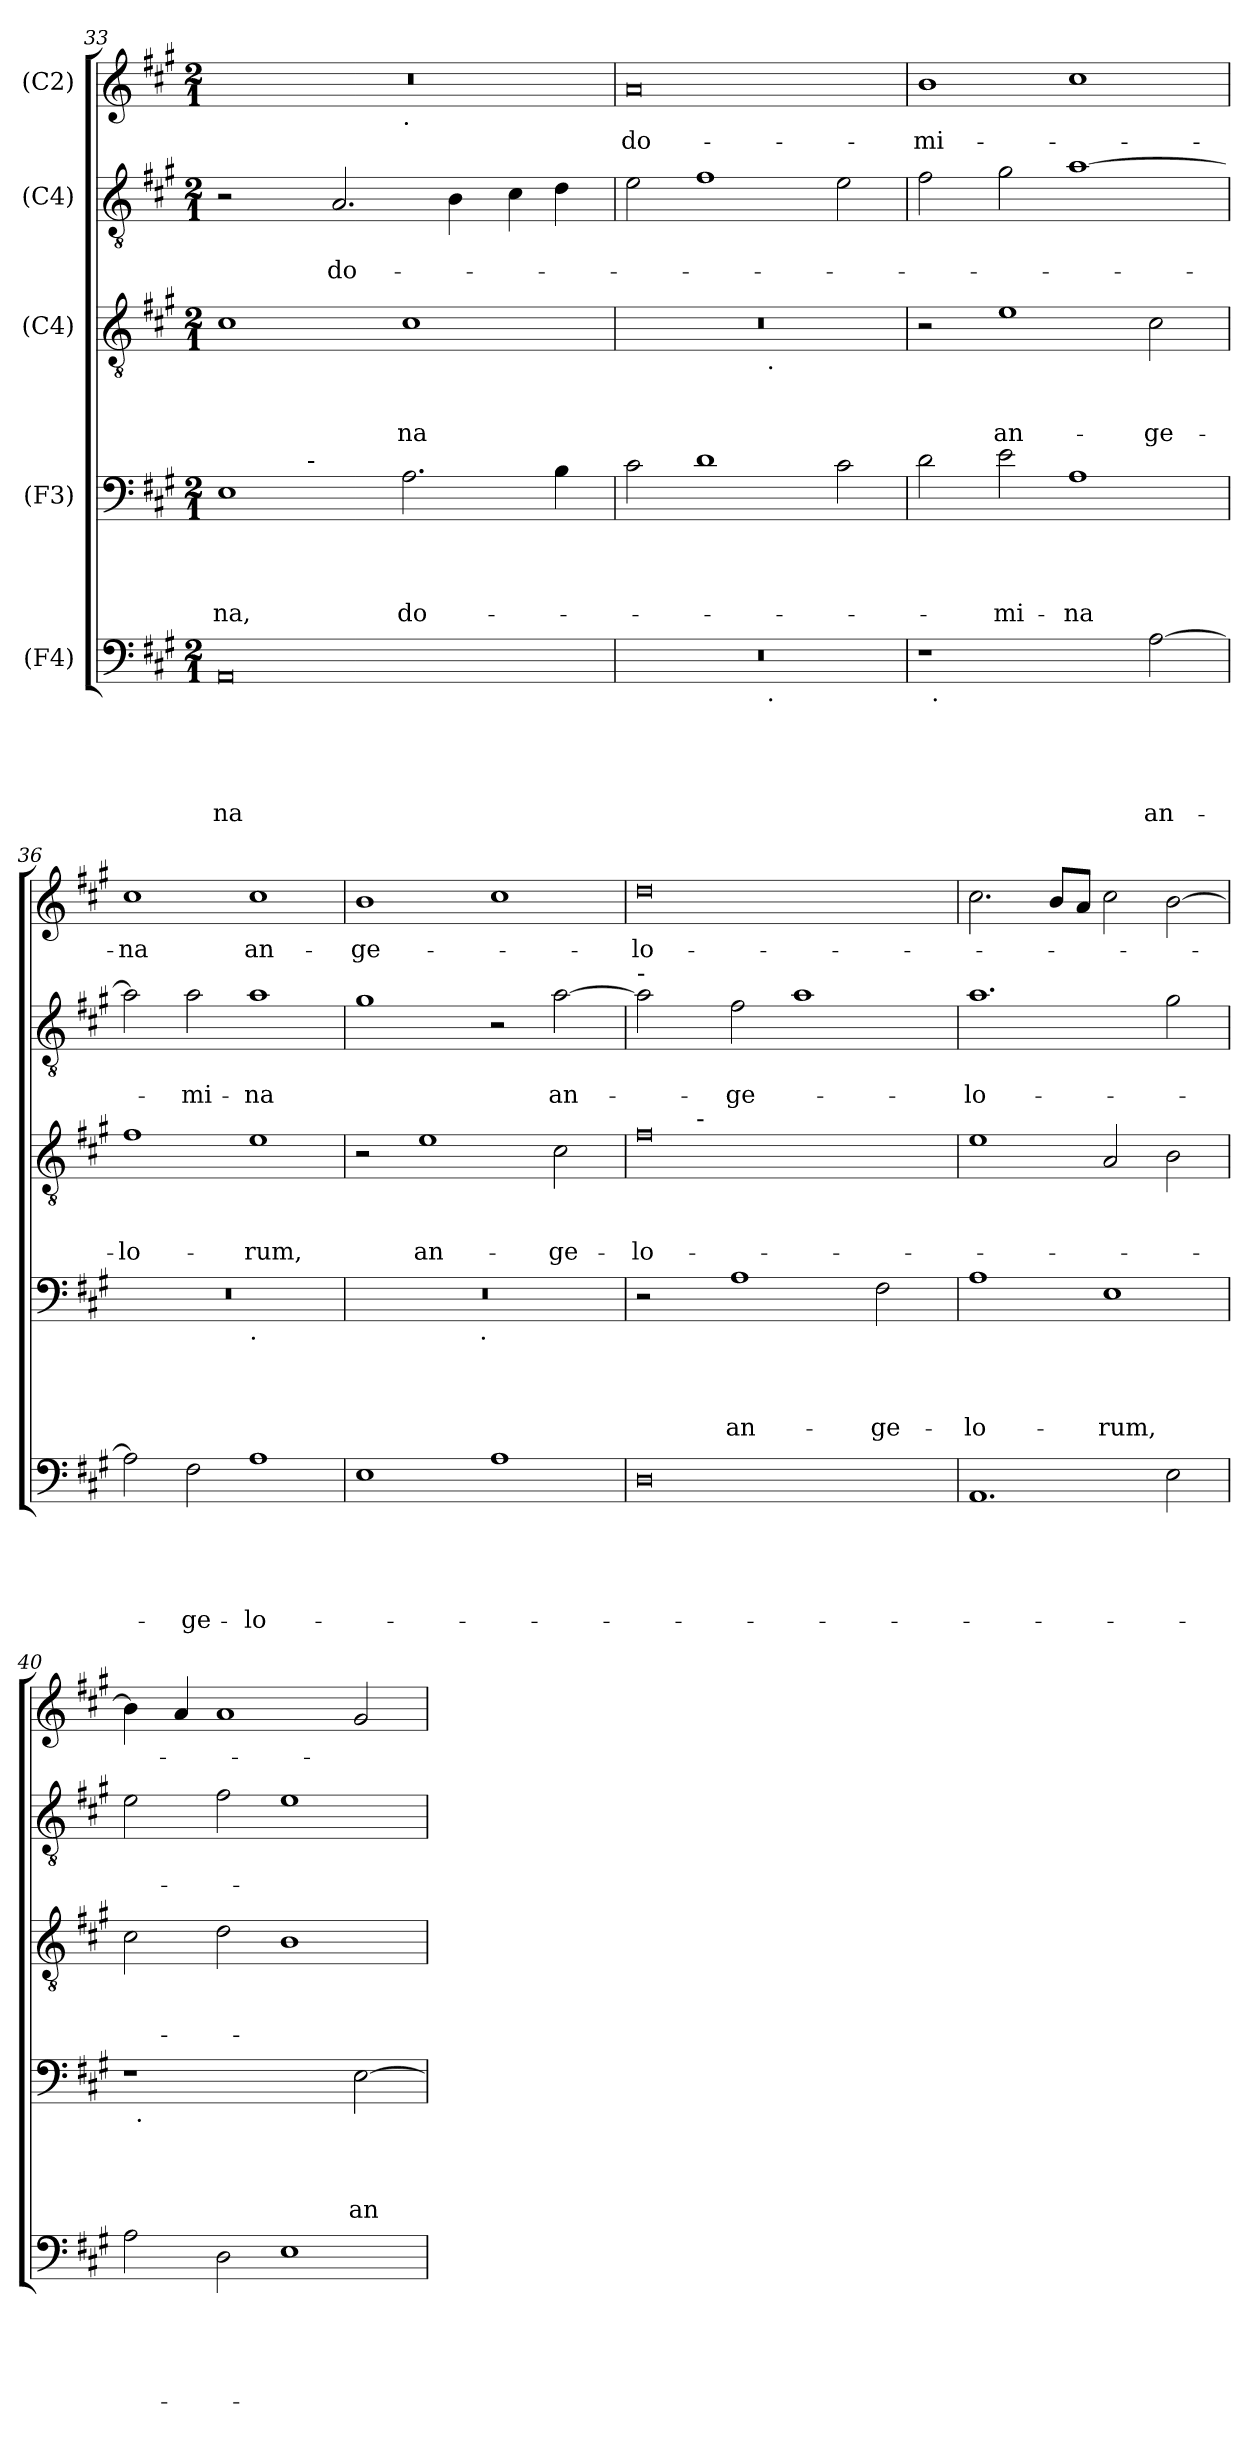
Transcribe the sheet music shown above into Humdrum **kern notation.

**kern	**text	**text	**text	**text	**text	**kern	**text	**text	**text	**text	**kern	**text	**text	**text	**kern	**text	**text	**kern	**text
*part5	*part5	*part5	*part5	*part5	*part5	*part4	*part4	*part4	*part4	*part4	*part3	*part3	*part3	*part3	*part2	*part2	*part2	*part1	*part1
*staff5	*staff5	*staff5	*staff5	*staff5	*staff5	*staff4	*staff4	*staff4	*staff4	*staff4	*staff3	*staff3	*staff3	*staff3	*staff2	*staff2	*staff2	*staff1	*staff1
*I"(F4)	*	*	*	*	*	*I"(F3)	*	*	*	*	*I"(C4)	*	*	*	*I"(C4)	*	*	*I"(C2)	*
!!LO:PB:g=z
*clefF4	*	*	*	*	*	*clefF4	*	*	*	*	*clefGv2	*	*	*	*clefGv2	*	*	*clefG2	*
*k[f#c#g#]	*	*	*	*	*	*k[f#c#g#]	*	*	*	*	*k[f#c#g#]	*	*	*	*k[f#c#g#]	*	*	*k[f#c#g#]	*
*A:	*	*	*	*	*	*A:	*	*	*	*	*A:	*	*	*	*A:	*	*	*A:	*
*M2/1	*	*	*	*	*	*M2/1	*	*	*	*	*M2/1	*	*	*	*M2/1	*	*	*M2/1	*
=33	=33	=33	=33	=33	=33	=33	=33	=33	=33	=33	=33	=33	=33	=33	=33	=33	=33	=33	=33
!	!	!	!	!	!LO:LY:b:rj	!	!	!	!	!LO:LY:b	!	!	!	!	!	!	!	!	!
*	*	*	*	*	*	*^	*	*	*	*	*	*	*	*	*	*	*	*^	*
0AA	.	.	.	.	-na	1E	4ryy	.	.	.	-na,	1c#	.	.	.	2r	.	.	0r	1ryy	.
.	.	.	.	.	.	.	8ryy	.	.	.	.	.	.	.	.	.	.	.	.	.	.
.	.	.	.	.	.	.	32ryy	.	.	.	.	.	.	.	.	.	.	.	.	.	.
!	!	!	!	!	!	!	!LO:TX:a:t=-	!	!	!	!	!	!	!	!	!	!	!	!	!	!
.	.	.	.	.	.	.	1ryy	.	.	.	.	.	.	.	.	.	.	.	.	.	.
!	!	!	!	!	!	!	!	!	!	!	!	!	!	!	!	!	!	!LO:LY:b	!	!	!
.	.	.	.	.	.	.	.	.	.	.	.	.	.	.	.	2.A/	.	-do-	.	.	.
!	!	!	!	!	!	!	!	!	!	!	!	!	!	!	!	!	!	!	!	!LO:TX:b:t=.	!
!	!	!	!	!	!	!	!	!	!	!	!LO:LY:b	!	!	!	!LO:LY:b	!	!	!	!	!	!
.	.	.	.	.	.	2.A\	.	.	.	.	do-	1c#	.	.	-na	.	.	.	.	1ryy	.
.	.	.	.	.	.	.	.	.	.	.	.	.	.	.	.	4B\	.	.	.	.	.
.	.	.	.	.	.	.	2ryy	.	.	.	.	.	.	.	.	.	.	.	.	.	.
.	.	.	.	.	.	.	.	.	.	.	.	.	.	.	.	4c#\	.	.	.	.	.
.	.	.	.	.	.	4B\	.	.	.	.	.	.	.	.	.	4d\	.	.	.	.	.
.	.	.	.	.	.	.	16.ryy	.	.	.	.	.	.	.	.	.	.	.	.	.	.
=34	=34	=34	=34	=34	=34	=34	=34	=34	=34	=34	=34	=34	=34	=34	=34	=34	=34	=34	=34	=34	=34
!	!	!	!	!	!	!	!	!	!	!	!	!	!	!	!	!	!	!	!	!	!LO:LY:b:rj
*^	*	*	*	*	*	*v	*v	*	*	*	*	*^	*	*	*	*	*	*	*v	*v	*
0r	1ryy	.	.	.	.	.	2c#\	.	.	.	.	0r	1ryy	.	.	.	2e\	.	.	0a	do-
.	.	.	.	.	.	.	1d	.	.	.	.	.	.	.	.	.	1f#	.	.	.	.
!	!	!	!	!	!	!	!	!	!	!	!	!	!LO:TX:b:t=.	!	!	!	!	!	!	!	!
!	!LO:TX:b:t=.	!	!	!	!	!	!	!	!	!	!	!	!	!	!	!	!	!	!	!	!
.	1ryy	.	.	.	.	.	.	.	.	.	.	.	1ryy	.	.	.	.	.	.	.	.
.	.	.	.	.	.	.	2c#\	.	.	.	.	.	.	.	.	.	2e\	.	.	.	.
=35	=35	=35	=35	=35	=35	=35	=35	=35	=35	=35	=35	=35	=35	=35	=35	=35	=35	=35	=35	=35	=35
!	!	!	!	!	!	!	!	!	!	!	!	!	!	!	!	!	!	!	!	!	!LO:LY:b
*	*	*	*	*	*	*	*	*	*	*	*	*v	*v	*	*	*	*	*	*	*	*
1r	32ryy	.	.	.	.	.	2d\	.	.	.	.	2r	.	.	.	2f#\	.	.	1b	-mi-
!	!LO:TX:b:t=.	!	!	!	!	!	!	!	!	!	!	!	!	!	!	!	!	!	!	!
.	1ryy	.	.	.	.	.	.	.	.	.	.	.	.	.	.	.	.	.	.	.
!	!	!	!	!	!	!	!	!	!	!	!LO:LY:b	!	!	!	!LO:LY:b	!	!	!	!	!
.	.	.	.	.	.	.	2e\	.	.	.	-mi-	1e	.	.	an-	2g#\	.	.	.	.
!	!	!	!	!	!	!	!	!	!	!	!LO:LY:b	!	!	!	!	!	!	!	!	!
2ryy	.	.	.	.	.	.	1A	.	.	.	-na	.	.	.	.	[>1a	.	.	1cc#	.
.	2ryy	.	.	.	.	.	.	.	.	.	.	.	.	.	.	.	.	.	.	.
!	!	!	!	!	!	!LO:LY:b	!	!	!	!	!	!	!	!	!LO:LY:b	!	!	!	!	!
[>2A\	.	.	.	.	.	an-	.	.	.	.	.	2c#\	.	.	-ge-	.	.	.	.	.
.	4...ryy	.	.	.	.	.	.	.	.	.	.	.	.	.	.	.	.	.	.	.
=36	=36	=36	=36	=36	=36	=36	=36	=36	=36	=36	=36	=36	=36	=36	=36	=36	=36	=36	=36	=36
!	!	!	!	!	!	!	!	!	!	!	!	!	!	!	!LO:LY:b	!	!	!	!	!LO:LY:b
*v	*v	*	*	*	*	*	*^	*	*	*	*	*	*	*	*	*	*	*	*	*
2A\]	.	.	.	.	.	0r	1ryy	.	.	.	.	1f#	.	.	-lo-	2a\]	.	.	1cc#	-na
!	!	!	!	!	!LO:LY:b	!	!	!	!	!	!	!	!	!	!	!	!	!LO:LY:b	!	!
2F#\	.	.	.	.	-ge-	.	.	.	.	.	.	.	.	.	.	2a\	.	-mi-	.	.
!	!	!	!	!	!	!	!LO:TX:b:t=.	!	!	!	!	!	!	!	!	!	!	!	!	!
!	!	!	!	!	!LO:LY:b	!	!	!	!	!	!	!	!	!	!LO:LY:b	!	!	!LO:LY:b	!	!LO:LY:b
1A	.	.	.	.	-lo-	.	1ryy	.	.	.	.	1e	.	.	-rum,	1a	.	-na	1cc#	an-
=37	=37	=37	=37	=37	=37	=37	=37	=37	=37	=37	=37	=37	=37	=37	=37	=37	=37	=37	=37	=37
!	!	!	!	!	!	!	!	!	!	!	!	!	!	!	!	!	!	!	!	!LO:LY:b
1E	.	.	.	.	.	0r	2ryy	.	.	.	.	2r	.	.	.	1g#	.	.	1b	-ge-
!	!	!	!	!	!	!	!	!	!	!	!	!	!	!	!LO:LY:b	!	!	!	!	!
.	.	.	.	.	.	.	4...ryy	.	.	.	.	1e	.	.	an-	.	.	.	.	.
!	!	!	!	!	!	!	!LO:TX:b:t=.	!	!	!	!	!	!	!	!	!	!	!	!	!
.	.	.	.	.	.	.	1ryy	.	.	.	.	.	.	.	.	.	.	.	.	.
1A	.	.	.	.	.	.	.	.	.	.	.	.	.	.	.	2r	.	.	1cc#	.
!	!	!	!	!	!	!	!	!	!	!	!	!	!	!	!LO:LY:b	!	!	!LO:LY:b	!	!
.	.	.	.	.	.	.	.	.	.	.	.	2c#\	.	.	-ge-	[<2a\	.	an-	.	.
.	.	.	.	.	.	.	32ryy	.	.	.	.	.	.	.	.	.	.	.	.	.
!!LO:LB:g=z
=38	=38	=38	=38	=38	=38	=38	=38	=38	=38	=38	=38	=38	=38	=38	=38	=38	=38	=38	=38	=38
!	!	!	!	!	!	!	!	!	!	!	!	!	!	!	!	!LO:TX:a:t=-	!	!	!	!
!	!	!	!	!	!	!	!	!	!	!	!	!	!	!	!LO:LY:b:rj	!	!	!	!	!LO:LY:b:rj
*	*	*	*	*	*	*v	*v	*	*	*	*	*^	*	*	*	*	*	*	*	*
0D	.	.	.	.	.	2r	.	.	.	.	0f#	4ryy	.	.	-lo-	2a\]	.	.	0dd	-lo-
.	.	.	.	.	.	.	.	.	.	.	.	16ryy	.	.	.	.	.	.	.	.
!	!	!	!	!	!	!	!	!	!	!	!	!LO:TX:a:t=-	!	!	!	!	!	!	!	!
.	.	.	.	.	.	.	.	.	.	.	.	1ryy	.	.	.	.	.	.	.	.
!	!	!	!	!	!	!	!	!	!	!LO:LY:b	!	!	!	!	!	!	!	!LO:LY:b	!	!
.	.	.	.	.	.	1A	.	.	.	an-	.	.	.	.	.	2f#\	.	-ge-	.	.
.	.	.	.	.	.	.	.	.	.	.	.	.	.	.	.	1a	.	.	.	.
.	.	.	.	.	.	.	.	.	.	.	.	2ryy	.	.	.	.	.	.	.	.
!	!	!	!	!	!	!	!	!	!	!LO:LY:b	!	!	!	!	!	!	!	!	!	!
.	.	.	.	.	.	2F#\	.	.	.	-ge-	.	.	.	.	.	.	.	.	.	.
.	.	.	.	.	.	.	.	.	.	.	.	8.ryy	.	.	.	.	.	.	.	.
=39	=39	=39	=39	=39	=39	=39	=39	=39	=39	=39	=39	=39	=39	=39	=39	=39	=39	=39	=39	=39
!	!	!	!	!	!	!	!	!	!	!LO:LY:b	!	!	!	!	!	!	!	!LO:LY:b	!	!
*	*	*	*	*	*	*	*	*	*	*	*v	*v	*	*	*	*	*	*	*	*
1.AA	.	.	.	.	.	1A	.	.	.	-lo-	1e	.	.	.	1.a	.	-lo-	2.cc#\	.
.	.	.	.	.	.	.	.	.	.	.	.	.	.	.	.	.	.	8b/L	.
.	.	.	.	.	.	.	.	.	.	.	.	.	.	.	.	.	.	8a/J	.
!	!	!	!	!	!	!	!	!	!	!LO:LY:b	!	!	!	!	!	!	!	!	!
.	.	.	.	.	.	1E	.	.	.	-rum,	2A/	.	.	.	.	.	.	2cc#\	.
2E\	.	.	.	.	.	.	.	.	.	.	2B\	.	.	.	2g#\	.	.	[>2b\	.
=40	=40	=40	=40	=40	=40	=40	=40	=40	=40	=40	=40	=40	=40	=40	=40	=40	=40	=40	=40
*	*	*	*	*	*	*^	*	*	*	*	*	*	*	*	*	*	*	*	*
2A\	.	.	.	.	.	1r	32ryy	.	.	.	.	2c#\	.	.	.	2e\	.	.	4b\]	.
!	!	!	!	!	!	!	!LO:TX:b:t=.	!	!	!	!	!	!	!	!	!	!	!	!	!
.	.	.	.	.	.	.	1ryy	.	.	.	.	.	.	.	.	.	.	.	.	.
.	.	.	.	.	.	.	.	.	.	.	.	.	.	.	.	.	.	.	4a/	.
2D\	.	.	.	.	.	.	.	.	.	.	.	2d\	.	.	.	2f#\	.	.	1a	.
1E	.	.	.	.	.	2ryy	.	.	.	.	.	1B	.	.	.	1e	.	.	.	.
.	.	.	.	.	.	.	2ryy	.	.	.	.	.	.	.	.	.	.	.	.	.
!	!	!	!	!	!	!	!	!	!	!	!LO:LY:b	!	!	!	!	!	!	!	!	!
.	.	.	.	.	.	[>2E\	.	.	.	.	an-	.	.	.	.	.	.	.	2g#/	.
.	.	.	.	.	.	.	4...ryy	.	.	.	.	.	.	.	.	.	.	.	.	.
*	*	*	*	*	*	*v	*v	*	*	*	*	*	*	*	*	*	*	*	*	*
=	=	=	=	=	=	=	=	=	=	=	=	=	=	=	=	=	=	=	=
*-	*-	*-	*-	*-	*-	*-	*-	*-	*-	*-	*-	*-	*-	*-	*-	*-	*-	*-	*-
